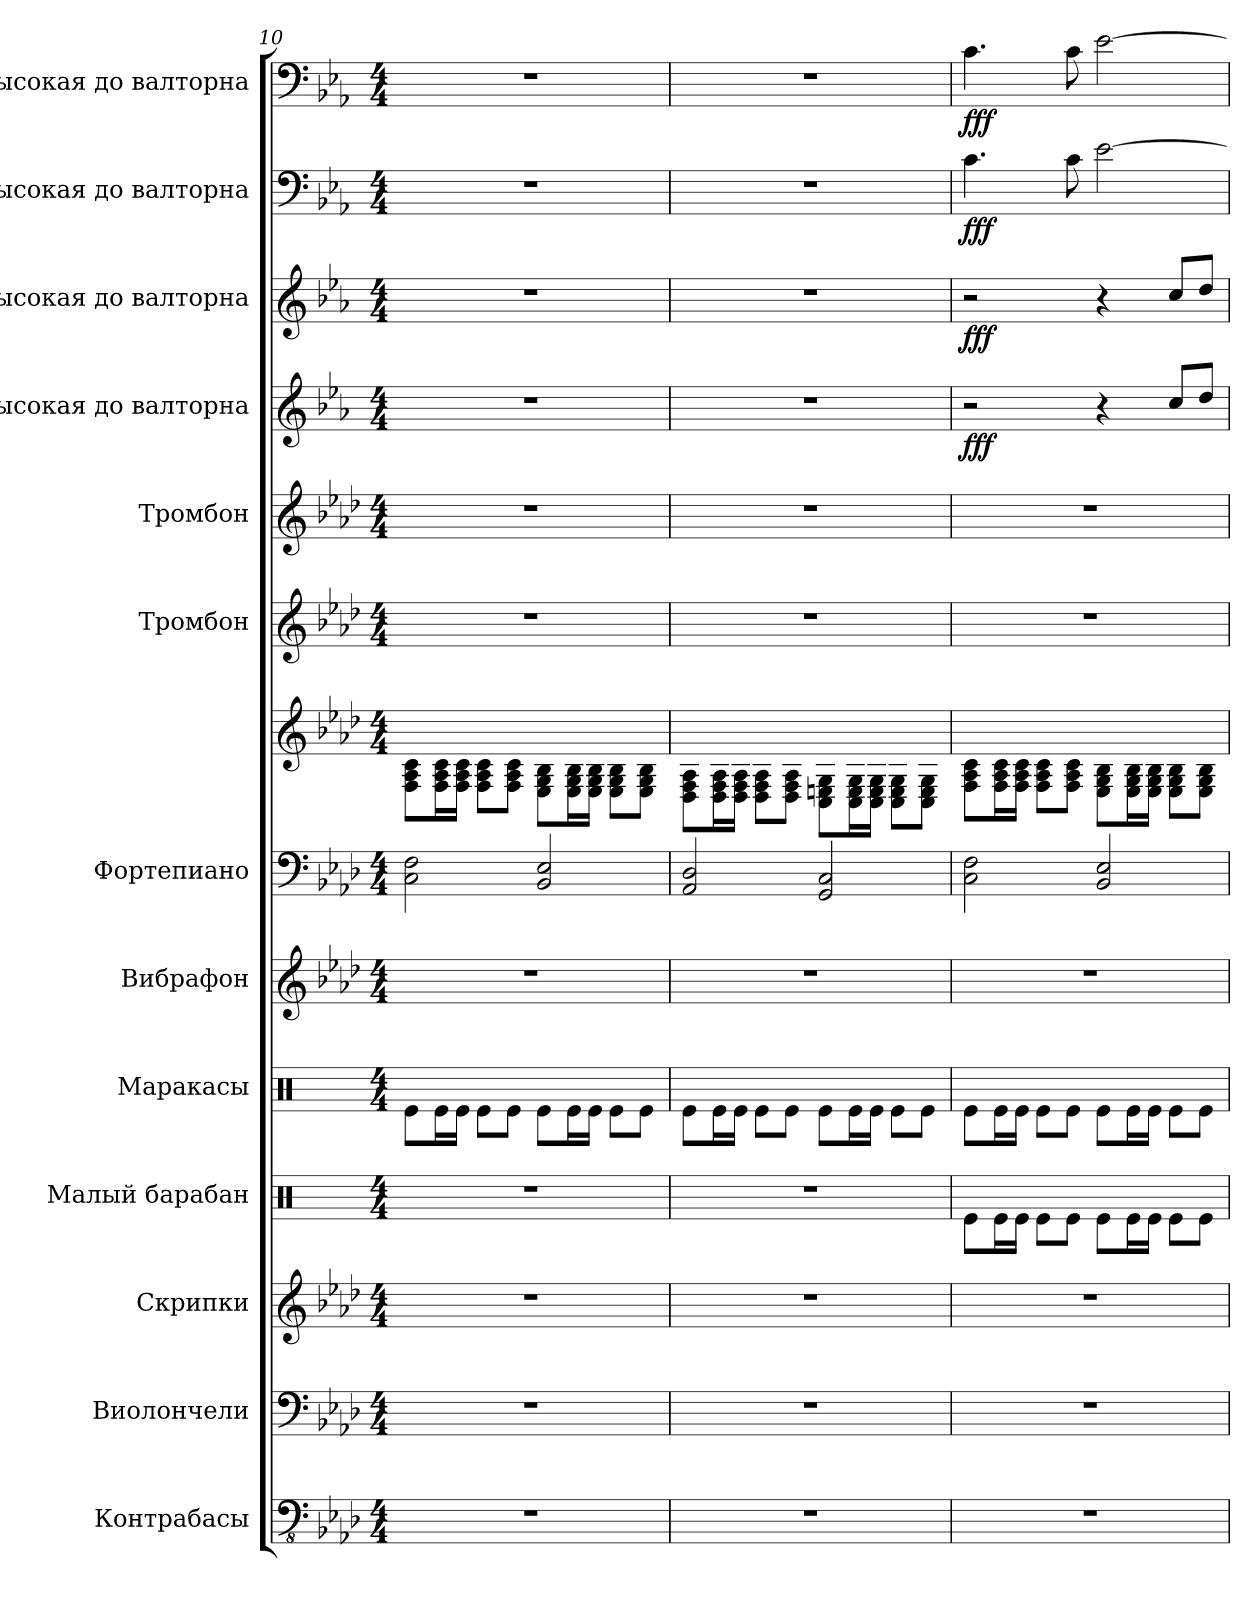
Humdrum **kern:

**kern	**kern	**kern	**kern	**kern	**kern	**kern	**kern	**kern	**kern	**kern	**dynam	**kern	**dynam	**kern	**dynam	**kern	**dynam
*part13	*part12	*part11	*part10	*part9	*part8	*part7	*part7	*part6	*part5	*part4	*part4	*part3	*part3	*part2	*part2	*part1	*part1
*staff14	*staff13	*staff12	*staff11	*staff10	*staff9	*staff8	*staff7	*staff6	*staff5	*staff4	*staff4	*staff3	*staff3	*staff2	*staff2	*staff1	*staff1
*I"Контрабасы	*I"Виолончели	*I"Скрипки	*I"Малый барабан	*I"Маракасы	*I"Вибрафон	*I"Фортепиано	*	*I"Тромбон	*I"Тромбон	*I"Высокая до валторна	*	*I"Высокая до валторна	*	*I"Высокая до валторна	*	*I"Высокая до валторна	*
!!LO:PB:g=z
*clefFv4	*clefF4	*clefG2	*clefX	*clefX	*clefG2	*clefF4	*clefG2	*clefG2	*clefG2	*clefG2	*	*clefG2	*	*clefF4	*	*clefF4	*
*	*	*	*	*	*	*	*	*	*	*ITrd4c7	*	*ITrd4c7	*	*ITrd4c7	*	*ITrd4c7	*
*k[b-e-a-d-]	*k[b-e-a-d-]	*k[b-e-a-d-]	*k[]	*k[]	*k[b-e-a-d-]	*k[b-e-a-d-]	*k[b-e-a-d-]	*k[b-e-a-d-]	*k[b-e-a-d-]	*k[b-e-a-d-]	*	*k[b-e-a-d-]	*	*k[b-e-a-d-]	*	*k[b-e-a-d-]	*
*M4/4	*M4/4	*M4/4	*M4/4	*M4/4	*M4/4	*M4/4	*M4/4	*M4/4	*M4/4	*M4/4	*	*M4/4	*	*M4/4	*	*M4/4	*
=10	=10	=10	=10	=10	=10	=10	=10	=10	=10	=10	=10	=10	=10	=10	=10	=10	=10
1r	1r	1r	1r	8Re\L	1r	2C\ 2F\	8F\ 8A-\ 8c\L	1r	1r	1r	.	1r	.	1r	.	1r	.
.	.	.	.	16Re\L	.	.	16F\ 16A-\ 16c\L	.	.	.	.	.	.	.	.	.	.
.	.	.	.	16Re\JJ	.	.	16F\ 16A-\ 16c\JJ	.	.	.	.	.	.	.	.	.	.
.	.	.	.	8Re\L	.	.	8F\ 8A-\ 8c\L	.	.	.	.	.	.	.	.	.	.
.	.	.	.	8Re\J	.	.	8F\ 8A-\ 8c\J	.	.	.	.	.	.	.	.	.	.
.	.	.	.	8Re\L	.	2BB-/ 2E-/	8E-\ 8G\ 8B-\L	.	.	.	.	.	.	.	.	.	.
.	.	.	.	16Re\L	.	.	16E-\ 16G\ 16B-\L	.	.	.	.	.	.	.	.	.	.
.	.	.	.	16Re\JJ	.	.	16E-\ 16G\ 16B-\JJ	.	.	.	.	.	.	.	.	.	.
.	.	.	.	8Re\L	.	.	8E-\ 8G\ 8B-\L	.	.	.	.	.	.	.	.	.	.
.	.	.	.	8Re\J	.	.	8E-\ 8G\ 8B-\J	.	.	.	.	.	.	.	.	.	.
=11	=11	=11	=11	=11	=11	=11	=11	=11	=11	=11	=11	=11	=11	=11	=11	=11	=11
1r	1r	1r	1r	8Re\L	1r	2AA-/ 2D-/	8D-\ 8F\ 8A-\L	1r	1r	1r	.	1r	.	1r	.	1r	.
.	.	.	.	16Re\L	.	.	16D-\ 16F\ 16A-\L	.	.	.	.	.	.	.	.	.	.
.	.	.	.	16Re\JJ	.	.	16D-\ 16F\ 16A-\JJ	.	.	.	.	.	.	.	.	.	.
.	.	.	.	8Re\L	.	.	8D-\ 8F\ 8A-\L	.	.	.	.	.	.	.	.	.	.
.	.	.	.	8Re\J	.	.	8D-\ 8F\ 8A-\J	.	.	.	.	.	.	.	.	.	.
.	.	.	.	8Re\L	.	2GG/ 2C/	8C\ 8En\ 8G\L	.	.	.	.	.	.	.	.	.	.
.	.	.	.	16Re\L	.	.	16C\ 16E\ 16G\L	.	.	.	.	.	.	.	.	.	.
.	.	.	.	16Re\JJ	.	.	16C\ 16E\ 16G\JJ	.	.	.	.	.	.	.	.	.	.
.	.	.	.	8Re\L	.	.	8C\ 8E\ 8G\L	.	.	.	.	.	.	.	.	.	.
.	.	.	.	8Re\J	.	.	8C\ 8E\ 8G\J	.	.	.	.	.	.	.	.	.	.
=12	=12	=12	=12	=12	=12	=12	=12	=12	=12	=12	=12	=12	=12	=12	=12	=12	=12
!	!	!	!	!	!	!	!	!	!	!	!LO:DY:b	!	!LO:DY:b	!	!LO:DY:b	!	!LO:DY:b
1r	1r	1r	8Re\L	8Re\L	1r	2C\ 2F\	8F\ 8A-\ 8c\L	1r	1r	2r	fff	2r	fff	4.F\	fff	4.F\	fff
.	.	.	16Re\L	16Re\L	.	.	16F\ 16A-\ 16c\L	.	.	.	.	.	.	.	.	.	.
.	.	.	16Re\JJ	16Re\JJ	.	.	16F\ 16A-\ 16c\JJ	.	.	.	.	.	.	.	.	.	.
.	.	.	8Re\L	8Re\L	.	.	8F\ 8A-\ 8c\L	.	.	.	.	.	.	.	.	.	.
.	.	.	8Re\J	8Re\J	.	.	8F\ 8A-\ 8c\J	.	.	.	.	.	.	8F\	.	8F\	.
.	.	.	8Re\L	8Re\L	.	2BB-/ 2E-/	8E-\ 8G\ 8B-\L	.	.	4r	.	4r	.	[2A-\	.	[2A-\	.
.	.	.	16Re\L	16Re\L	.	.	16E-\ 16G\ 16B-\L	.	.	.	.	.	.	.	.	.	.
.	.	.	16Re\JJ	16Re\JJ	.	.	16E-\ 16G\ 16B-\JJ	.	.	.	.	.	.	.	.	.	.
.	.	.	8Re\L	8Re\L	.	.	8E-\ 8G\ 8B-\L	.	.	8f/L	.	8f/L	.	.	.	.	.
.	.	.	8Re\J	8Re\J	.	.	8E-\ 8G\ 8B-\J	.	.	8g/J	.	8g/J	.	.	.	.	.
=	=	=	=	=	=	=	=	=	=	=	=	=	=	=	=	=	=
*-	*-	*-	*-	*-	*-	*-	*-	*-	*-	*-	*-	*-	*-	*-	*-	*-	*-
